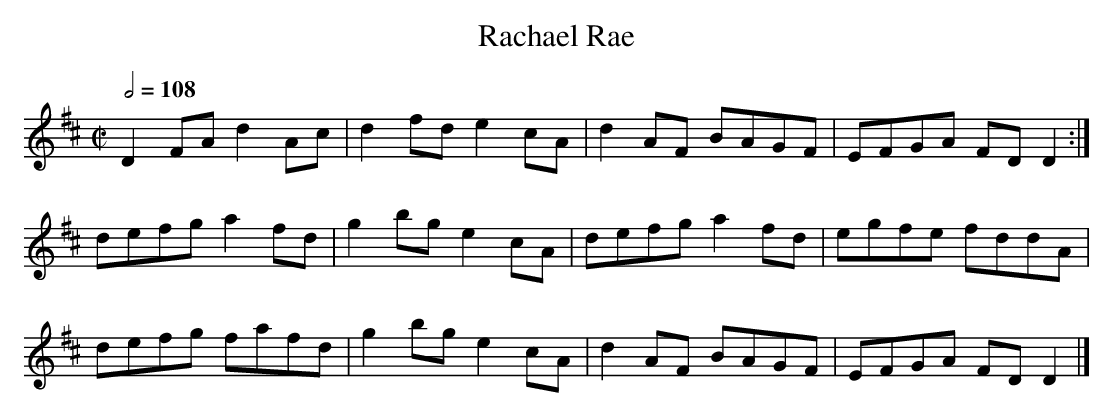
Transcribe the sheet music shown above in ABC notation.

X:1
T:Rachael Rae
M:C|
L:1/8
Q:1/2=108
K:D
D2FA d2Ac|d2fd e2cA|d2AF BAGF|EFGA FDD2:|
defg a2fd|g2bg e2cA|defg a2fd|egfe fddA |
defg fafd|g2bg e2cA|d2AF BAGF|EFGA FDD2|]

And with music from the tradition of major/minor tonality, almost any
performable range can be used even for vocal music, as in this Australian
music hall song:
